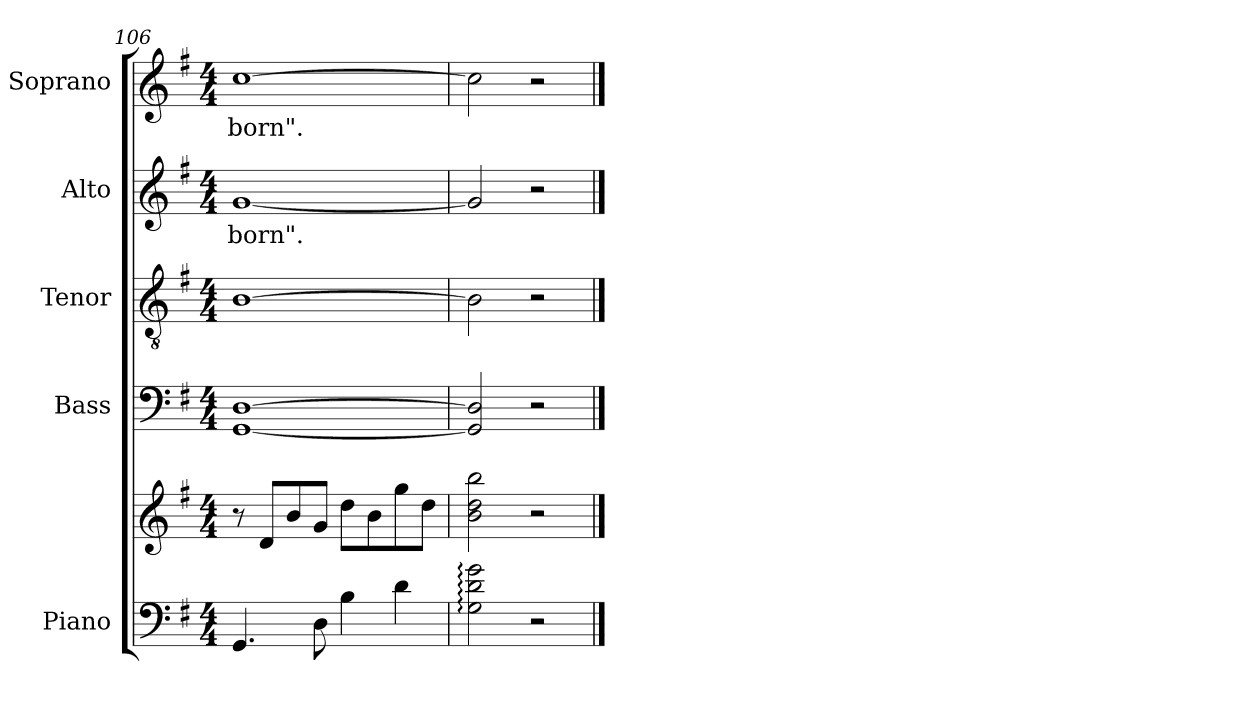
**kern	**kern	**kern	**kern	**kern	**text	**kern	**text
*part5	*part5	*part4	*part3	*part2	*part2	*part1	*part1
*staff6	*staff5	*staff4	*staff3	*staff2	*staff2	*staff1	*staff1
*I"Piano	*	*I"Bass	*I"Tenor	*I"Alto	*	*I"Soprano	*
*I'Pno.	*	*I'B.	*I'T.	*I'A.	*	*I'S.	*
*clefF4	*clefG2	*clefF4	*clefGv2	*clefG2	*	*clefG2	*
*	*	*	*	*	*	*ITrd-4c-7	*
*k[f#]	*k[f#]	*k[f#]	*k[f#]	*k[f#]	*	*k[f#c#]	*
*M4/4	*M4/4	*M4/4	*M4/4	*M4/4	*	*M4/4	*
=106	=106	=106	=106	=106	=106	=106	=106
4.GG/	8r	[1GG [1D	[1B	[1g	born".	[1ggi	born".
.	8d/L	.	.	.	.	.	.
.	8b/	.	.	.	.	.	.
8D\	8g/J	.	.	.	.	.	.
4B\	8dd\L	.	.	.	.	.	.
.	8b\	.	.	.	.	.	.
4d\	8gg\	.	.	.	.	.	.
.	8dd\J	.	.	.	.	.	.
=107	=107	=107	=107	=107	=107	=107	=107
2G\: 2d\: 2g\: 2b\yy: 2dd\yy: 2bb\yy:	2b\ 2dd\ 2bb\	2GG/] 2D/]	2B\]	2g/]	.	2ggi\]	.
2r	2r	2r	2r	2r	.	2r	.
==	==	==	==	==	==	==	==
*-	*-	*-	*-	*-	*-	*-	*-
